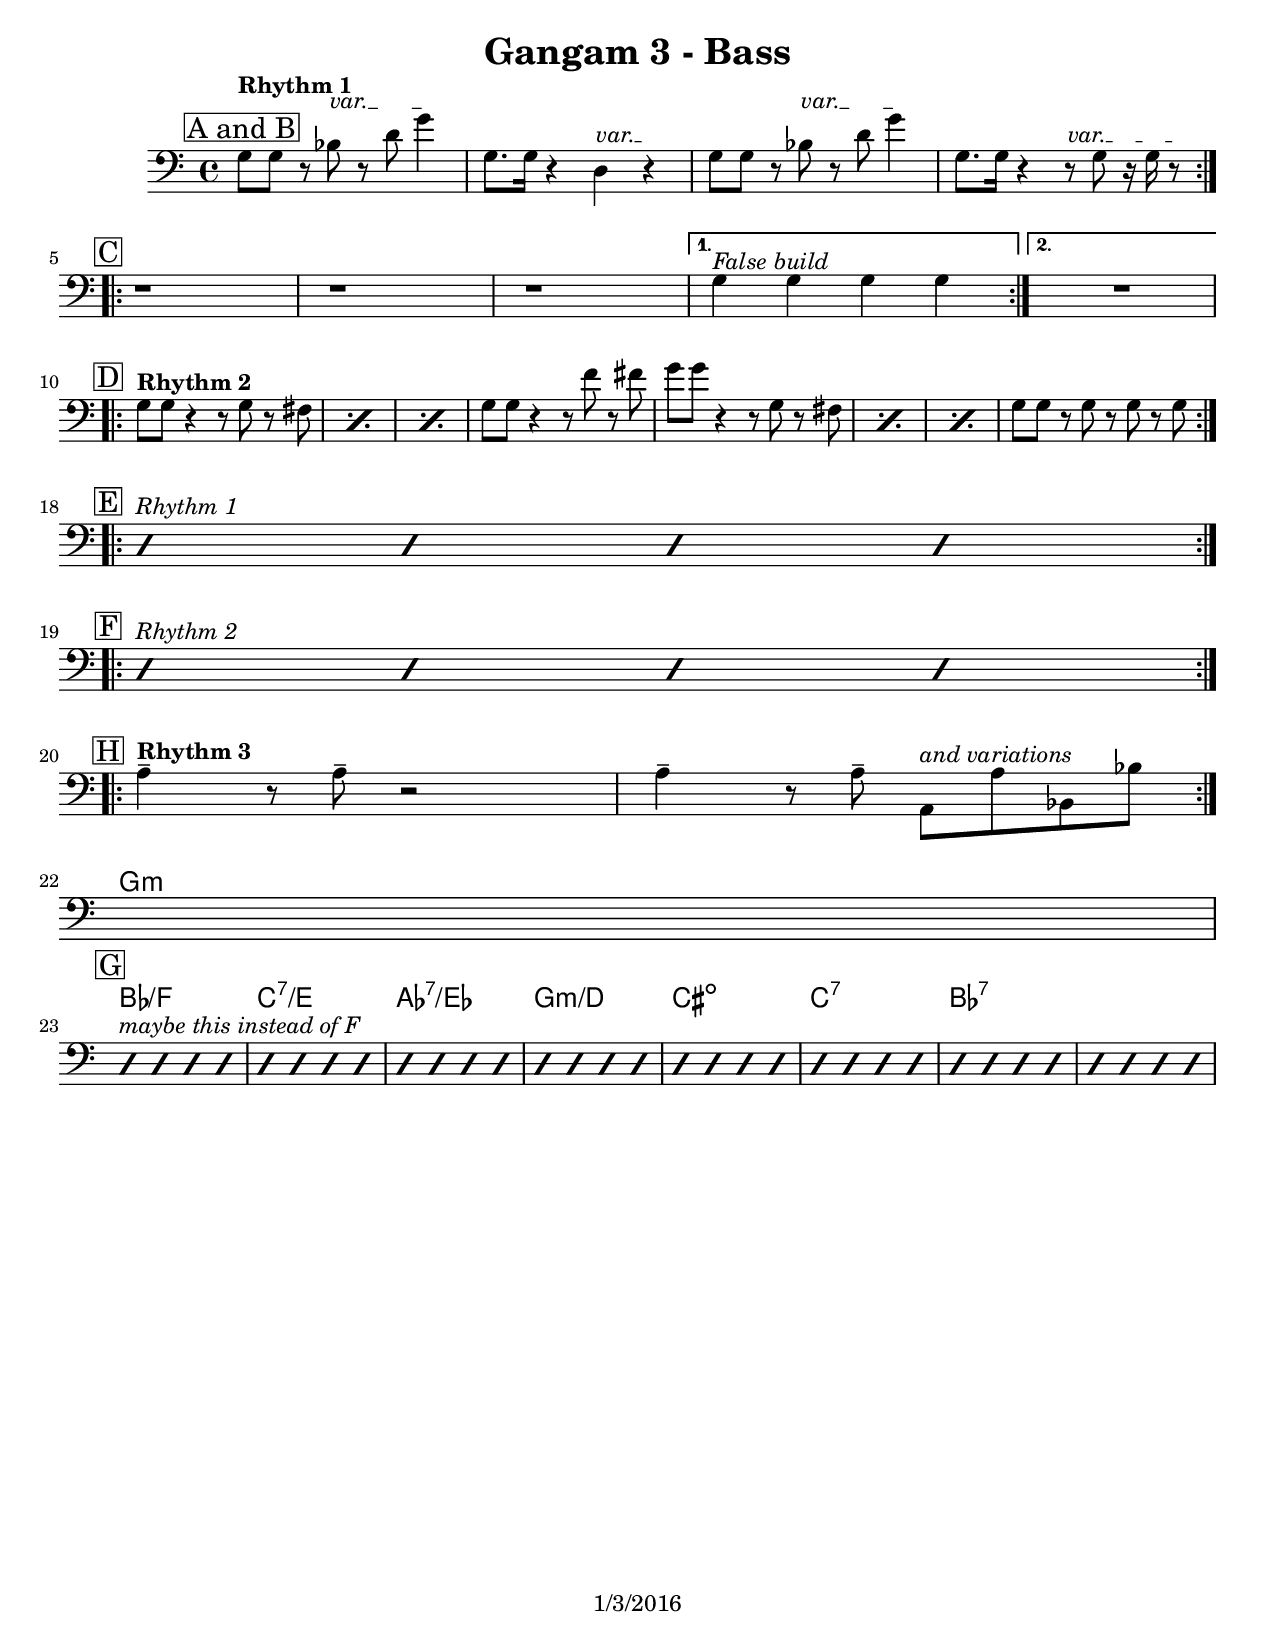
\version "2.16.2"

\header {
	title = "Gangam 3 - Bass"
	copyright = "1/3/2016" %date of latest edits
}
\paper {
  #(set-paper-size "letter")
  }


slash = {
	\override NoteHead #'style = #'slash
	\override Stem #'transparent = ##t
}

noslash = {
	\revert NoteHead #'style
	\revert Stem #'transparent
}

test = { \relative c' { \tempo 4 = 80 \set Score.markFormatter = #format-mark-box-letters
	\repeat volta 2 {
	}
}
}

	
melody = { \relative c'' { \set Score.markFormatter = #format-mark-box-letters 
	\overrideTimeSignatureSettings
      9/8               % timeSignatureFraction
      1/16               % baseMomentFraction
      #'(4 4 6 4)           % beatStructure
      #'()		% beamExceptions
	\time 9/8

	\mark \markup { \box "Intro" }
	\repeat volta 2 {
		}	

	\mark \markup { \box "A" }
	\repeat volta 2 {
		}
		\alternative {
		}

}
}

bass = { \relative c' { \set Score.markFormatter = #format-mark-box-letters 

	\mark \markup { \box "A and B" }
	\repeat volta 2 {
		g8^\markup {\bold "Rhythm 1"} g r 
		  \override TextSpanner.bound-details.left.text = "var."
			bes\startTextSpan r d g4\stopTextSpan | 
		g,8. g16 r4 
		  \override TextSpanner.bound-details.left.text = "var."
			d\startTextSpan r\stopTextSpan | 	

		g8 g r
		  \override TextSpanner.bound-details.left.text = "var."
			bes\startTextSpan r d g4\stopTextSpan | 
		g,8. g16 r4 
		  \override TextSpanner.bound-details.left.text = "var."
			r8\startTextSpan g r16 g r8\stopTextSpan | 	
		} \break

	\mark \markup { \box "C" }
	\repeat volta 2 {
		r1 | r1 | r1 | 
		}
		\alternative {
			{ g4^\markup {\italic "False build"} g g g | }
			{ R1 | }
			} \break

	\mark \markup { \box "D" }
	\repeat volta 2 {
		\repeat percent 3 {
			g8^\markup {\bold "Rhythm 2"} g r4 r8 g r fis | 
			}
		g8 g r4 r8 f' r fis |
		\repeat percent 3 {
			g8 g r4 r8 g, r fis | 
			}
		g8 g r g r g r g |
		}  \break

	\mark \markup { \box "E" }
	\repeat volta 2 {
		\slash { d4^\markup {\italic "Rhythm 1" } d d d | } \break
		}

	\mark \markup { \box "F" }
	\repeat volta 2 {
		\slash { d4^\markup {\italic "Rhythm 2" } d d d | } \break
		}

	\mark \markup { \box "H" }
	\repeat volta 2 {
		\noslash {a'4--^\markup {\bold "Rhythm 3" } r8 a-- r2 | a4-- r8 a-- a,^\markup {\italic "and variations"} a' bes, bes' | }
	} \break

	s1 | \break

	\mark \markup { \box "G" }
	\slash {d,4^\markup {\italic "maybe this instead of F"} d d d | 	d d d d | d d d d | d d d d |
	d d d d | d d d d | d d d d | d d d d | }
}
}

		
changes = { \chordmode { 

s1 | s | s | 
s1 | s | s | s | s | 
s1 | s | s | s |
s1 | s | s | s |

s1 | s | s | s |
s1 |

% G
g1:min | bes/f | c:7/e | aes:7/ees |
g:min/d | cis:dim | c:7 | bes:7 | 
}
}

%{
\book {
	\score { 
	  <<
	    \new ChordNames {
		\set chordChanges = ##t
		\changes
	    }
	    \new Staff { \clef treble
		\melody
	    }
	    \new Staff { \clef bass 
		\midbrass
	    }
	  >>
	}
}
%}

\book {
	\score { 
	  <<
	    \new ChordNames {
		\set chordChanges = ##t
		\changes
	    }
	    \new Staff { \clef bass 
		\bass
	    }
	  >>
	}
%	%Form
%	\markup { \column {
%	\line { \bold "Form:" }
%	}}
}
%{
\book {
	\score {
	  <<
		\new Staff {
		  \set Staff.midiInstrument = #"trumpet" \unfoldRepeats
			\melody
		}
		\new Staff {
		  \set Staff.midiInstrument = #"trumpet" \unfoldRepeats
			\midbrass
		}
	  >>
		\midi { }
	}
}
\book {
	\score {
	  <<
		\new Staff {
		  \set Staff.midiInstrument = #"trumpet" \unfoldRepeats
			\test
		}
	  >>
		\midi { }
	}
}
%}
